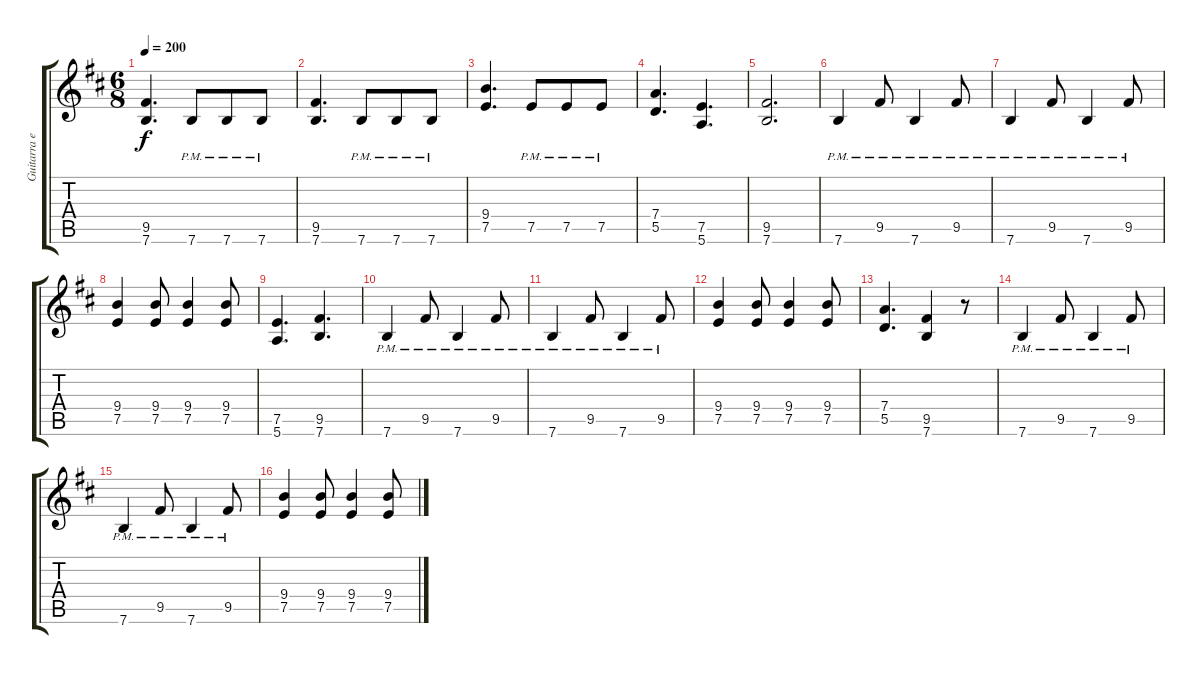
\track ("Guitarra electrica" "Guitarra e") {instrument overdrivenguitar}
\staff {score tabs}
\tuning (E4 B3 G3 D3 A2 E2) {hide}
\ts (6 8)
\tempo 200
\clef g2
\ks bminor
(9.5 7.6).4{d dy f} 7.6{pm}.8 7.6{pm}.8 7.6{pm}.8 |
(9.5 7.6).4{d} 7.6{pm}.8 7.6{pm}.8 7.6{pm}.8 |
(9.4 7.5).4{d} 7.5{pm}.8 7.5{pm}.8 7.5{pm}.8 |
(7.4 5.5).4{d} (7.5 5.6).4{d} |
(9.5 7.6).2{d} |
7.6{pm}.4 9.5{pm}.8 7.6{pm}.4 9.5{pm}.8 |
7.6{pm}.4 9.5{pm}.8 7.6{pm}.4 9.5{pm}.8 |
(9.4 7.5).4 (9.4 7.5).8 (9.4 7.5).4 (9.4 7.5).8 |
(7.5 5.6).4{d} (9.5 7.6).4{d} |
7.6{pm}.4 9.5{pm}.8 7.6{pm}.4 9.5{pm}.8 |
7.6{pm}.4 9.5{pm}.8 7.6{pm}.4 9.5{pm}.8 |
(9.4 7.5).4 (9.4 7.5).8 (9.4 7.5).4 (9.4 7.5).8 |
(7.4 5.5).4{d} (9.5 7.6).4 r.8 |
7.6{pm}.4 9.5{pm}.8 7.6{pm}.4 9.5{pm}.8 |
7.6{pm}.4 9.5{pm}.8 7.6{pm}.4 9.5{pm}.8 |
(9.4 7.5).4 (9.4 7.5).8 (9.4 7.5).4 (9.4 7.5).8
